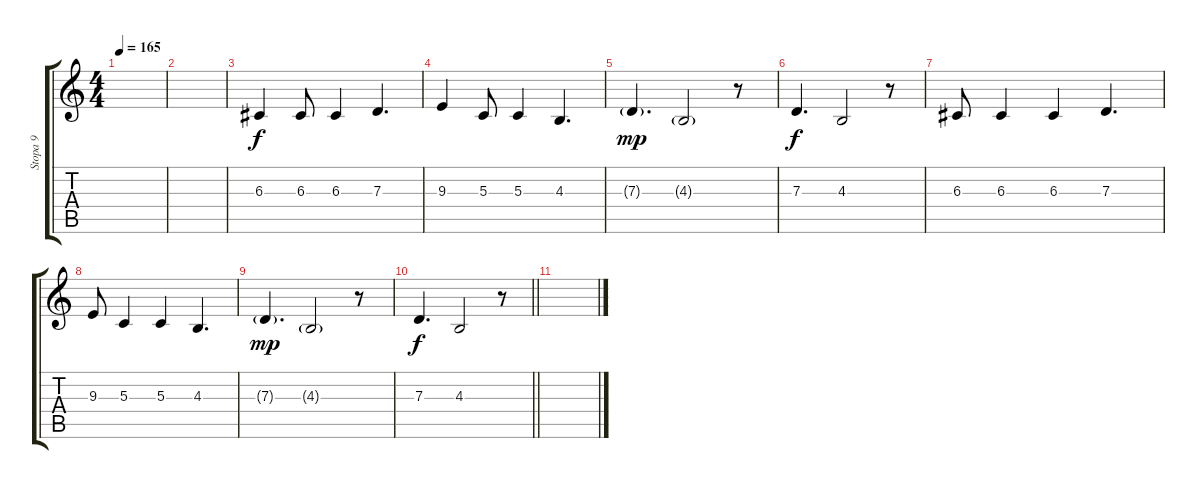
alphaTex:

\track ("Stopa 9" "Stopa 9") {instrument piccolo}
\staff {score tabs}
\tuning (E4 B3 G3 D3 A2 E2) {hide}
\ts (4 4)
\tempo 165
\clef g2
\ks c
|
|
6.3.4 6.3.8 6.3.4 7.3.4{d} |
9.3.4 5.3.8 5.3.4 4.3.4{d} |
7.3{g}.4{d dy mp} 4.3{g}.2 r.8 |
7.3.4{d dy f} 4.3.2 r.8 |
6.3.8 6.3.4 6.3.4 7.3.4{d} |
9.3.8 5.3.4 5.3.4 4.3.4{d} |
7.3{g}.4{d dy mp} 4.3{g}.2 r.8 |
\barLineRight lightlight
7.3.4{d dy f} 4.3.2 r.8 |
\section ("" "")
